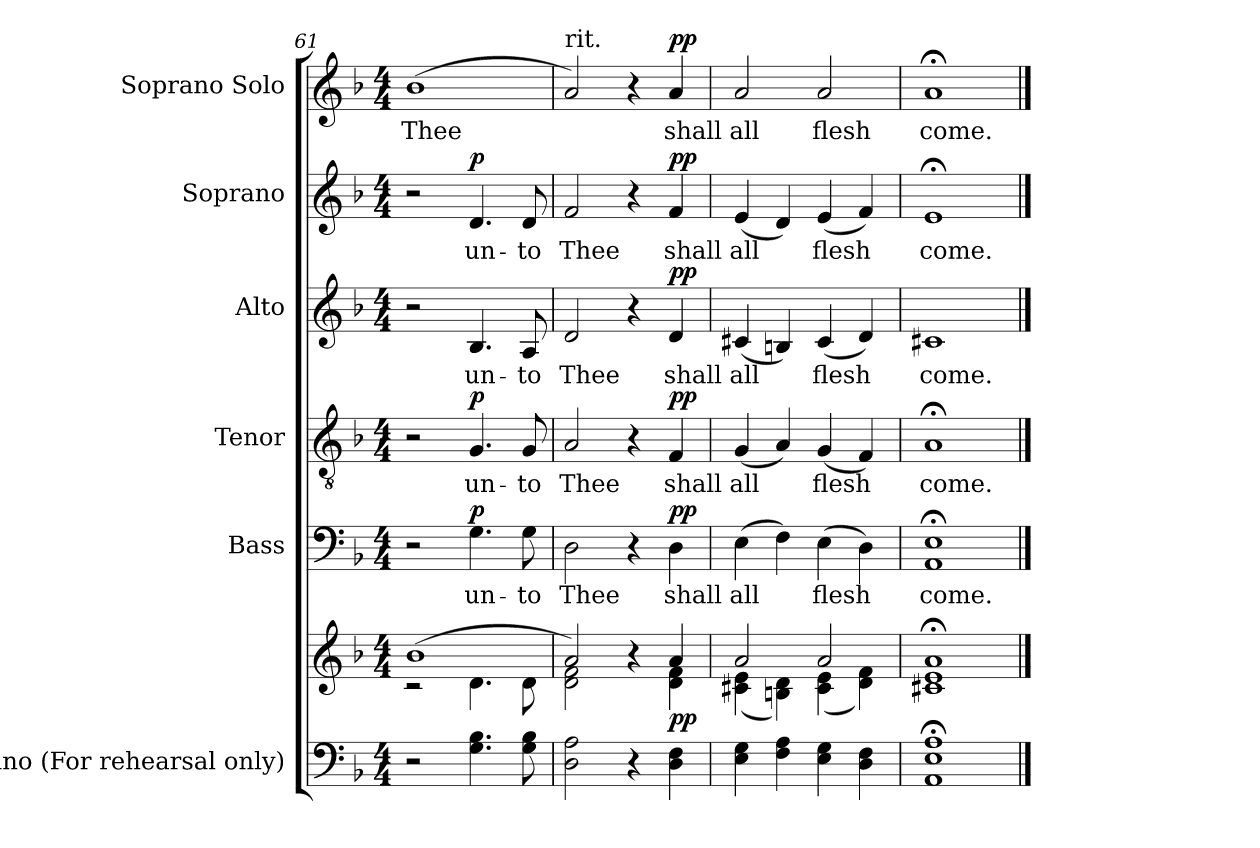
**kern	**kern	**dynam	**kern	**text	**dynam	**kern	**text	**dynam	**kern	**text	**dynam	**kern	**text	**dynam	**kern	**text	**dynam
*part6	*part6	*part6	*part5	*part5	*part5	*part4	*part4	*part4	*part3	*part3	*part3	*part2	*part2	*part2	*part1	*part1	*part1
*staff7	*staff6	*staff6/7	*staff5	*staff5	*staff5	*staff4	*staff4	*staff4	*staff3	*staff3	*staff3	*staff2	*staff2	*staff2	*staff1	*staff1	*staff1
*I"Piano (For rehearsal only)	*	*	*I"Bass	*	*	*I"Tenor	*	*	*I"Alto	*	*	*I"Soprano	*	*	*I"Soprano Solo	*	*
*I'Pno.	*	*	*I'B.	*	*	*I'T.	*	*	*I'A.	*	*	*I'S.	*	*	*I'S. Solo	*	*
*clefF4	*clefG2	*	*clefF4	*	*	*clefGv2	*	*	*clefG2	*	*	*clefG2	*	*	*clefG2	*	*
*	*	*	*	*	*	*ITrd7c12	*	*	*	*	*	*	*	*	*	*	*
*k[b-]	*k[b-]	*	*k[b-]	*	*	*k[b-]	*	*	*k[b-]	*	*	*k[b-]	*	*	*k[b-]	*	*
*F:	*F:	*	*F:	*	*	*F:	*	*	*F:	*	*	*F:	*	*	*F:	*	*
*M4/4	*M4/4	*	*M4/4	*	*	*M4/4	*	*	*M4/4	*	*	*M4/4	*	*	*M4/4	*	*
=61	=61	=61	=61	=61	=61	=61	=61	=61	=61	=61	=61	=61	=61	=61	=61	=61	=61
*	*^	*	*	*	*	*	*	*	*	*	*	*	*	*	*	*	*
!	!	!	!	!	!	!	!	!	!	!	!	!	!	!	!	!	!LO:LY:b:color=#000000	!
2r	(1b-i	2r	.	2r	.	.	2r	.	.	2r	.	.	2r	.	.	(1b-i	Thee	.
!	!	!	!	!	!LO:LY:b:color=#000000	!	!	!	!	!	!	!	!	!	!	!	!	!
!	!	!	!	!	!	!	!	!LO:LY:b:color=#000000	!	!	!	!	!	!	!	!	!	!
!	!	!	!	!	!	!	!	!	!	!	!LO:LY:b:color=#000000	!	!	!	!	!	!	!
!	!	!	!	!	!	!	!	!	!	!	!	!	!	!LO:LY:b:color=#000000	!	!	!	!
4.Gi\ 4.B-i	.	4.di\	.	4.Gi\	un-	p	4.GGi/	un-	p	4.B-i/	un-	.	4.di/	un-	p	.	.	.
!	!	!	!	!	!LO:LY:b:color=#000000	!	!	!	!	!	!	!	!	!	!	!	!	!
!	!	!	!	!	!	!	!	!LO:LY:b:color=#000000	!	!	!	!	!	!	!	!	!	!
!	!	!	!	!	!	!	!	!	!	!	!LO:LY:b:color=#000000	!	!	!	!	!	!	!
!	!	!	!	!	!	!	!	!	!	!	!	!	!	!LO:LY:b:color=#000000	!	!	!	!
8Gi\ 8B-i	.	8di\	.	8Gi\	-to	.	8GGi/	-to	.	8Ai/	-to	.	8di/	-to	.	.	.	.
=62	=62	=62	=62	=62	=62	=62	=62	=62	=62	=62	=62	=62	=62	=62	=62	=62	=62	=62
!	!	!	!	!	!LO:LY:b:color=#000000	!	!	!	!	!	!	!	!	!	!	!	!	!
!	!	!	!	!	!	!	!	!LO:LY:b:color=#000000	!	!	!	!	!	!	!	!	!	!
!	!	!	!	!	!	!	!	!	!	!	!LO:LY:b:color=#000000	!	!	!	!	!	!	!
!	!	!	!	!	!	!	!	!	!	!	!	!	!	!	!	!LO:TX:t=rit.	!	!
!	!	!	!	!	!	!	!	!	!	!	!	!	!	!LO:LY:b:color=#000000	!	!	!	!
2Di\ 2Ai	2ai/)	2di\ 2fi	.	2Di\	Thee	.	2AAi/	Thee	.	2di/	Thee	.	2fi/	Thee	.	2ai/)	.	.
4r	4r	4ryy	.	4r	.	.	4r	.	.	4r	.	.	4r	.	.	4r	.	.
!	!	!	!	!	!LO:LY:b:color=#000000	!	!	!	!	!	!	!	!	!	!	!	!	!
!	!	!	!	!	!	!	!	!LO:LY:b:color=#000000	!	!	!	!	!	!	!	!	!	!
!	!	!	!	!	!	!	!	!	!	!	!LO:LY:b:color=#000000	!	!	!	!	!	!	!
!	!	!	!	!	!	!	!	!	!	!	!	!	!	!LO:LY:b:color=#000000	!	!	!	!
!	!	!	!	!	!	!	!	!	!	!	!	!	!	!	!	!	!LO:LY:b:color=#000000	!
4Di\ 4Fi	4ai/	4di\ 4fi	pp	4Di\	shall	pp	4FFi/	shall	pp	4di/	shall	pp	4fi/	shall	pp	4ai/	shall	pp
=63	=63	=63	=63	=63	=63	=63	=63	=63	=63	=63	=63	=63	=63	=63	=63	=63	=63	=63
!	!	!	!	!	!LO:LY:b:color=#000000	!	!	!	!	!	!	!	!	!	!	!	!	!
!	!	!	!	!	!	!	!	!LO:LY:b:color=#000000	!	!	!	!	!	!	!	!	!	!
!	!	!	!	!	!	!	!	!	!	!	!LO:LY:b:color=#000000	!	!	!	!	!	!	!
!	!	!	!	!	!	!	!	!	!	!	!	!	!	!LO:LY:b:color=#000000	!	!	!	!
!	!	!	!	!	!	!	!	!	!	!	!	!	!	!	!	!	!LO:LY:b:color=#000000	!
4Ei\ 4Gi	2ai/	(4c#Xi\ 4ei	.	(4Ei\	all	.	(4GGi/	all	.	(4c#Xi/	all	.	(4ei/	all	.	2ai/	all	.
4Fi\ 4Ai	.	4Bni\ 4di)	.	4Fi\)	.	.	4AAi/)	.	.	4Bni/)	.	.	4di/)	.	.	.	.	.
!	!	!	!	!	!LO:LY:b:color=#000000	!	!	!	!	!	!	!	!	!	!	!	!	!
!	!	!	!	!	!	!	!	!LO:LY:b:color=#000000	!	!	!	!	!	!	!	!	!	!
!	!	!	!	!	!	!	!	!	!	!	!LO:LY:b:color=#000000	!	!	!	!	!	!	!
!	!	!	!	!	!	!	!	!	!	!	!	!	!	!LO:LY:b:color=#000000	!	!	!	!
!	!	!	!	!	!	!	!	!	!	!	!	!	!	!	!	!	!LO:LY:b:color=#000000	!
4Ei\ 4Gi	2ai/	(4c#i\ 4ei	.	(4Ei\	flesh	.	(4GGi/	flesh	.	(4c#i/	flesh	.	(4ei/	flesh	.	2ai/	flesh	.
4Di\ 4Fi	.	4di\ 4fi)	.	4Di\)	.	.	4FFi/)	.	.	4di/)	.	.	4fi/)	.	.	.	.	.
*	*v	*v	*	*	*	*	*	*	*	*	*	*	*	*	*	*	*	*
=64	=64	=64	=64	=64	=64	=64	=64	=64	=64	=64	=64	=64	=64	=64	=64	=64	=64
*	*^	*	*	*	*	*	*	*	*	*	*	*	*	*	*	*	*
!	!	!	!	!	!LO:LY:b:color=#000000	!	!	!	!	!	!	!	!	!	!	!	!	!
*	*v	*v	*	*	*	*	*	*	*	*	*	*	*	*	*	*	*	*
*	*^	*	*	*	*	*	*	*	*	*	*	*	*	*	*	*	*
!	!	!	!	!	!	!	!	!LO:LY:b:color=#000000	!	!	!	!	!	!	!	!	!	!
*	*v	*v	*	*	*	*	*	*	*	*	*	*	*	*	*	*	*	*
*	*^	*	*	*	*	*	*	*	*	*	*	*	*	*	*	*	*
!	!	!	!	!	!	!	!	!	!	!	!LO:LY:b:color=#000000	!	!	!	!	!	!	!
*	*v	*v	*	*	*	*	*	*	*	*	*	*	*	*	*	*	*	*
*	*^	*	*	*	*	*	*	*	*	*	*	*	*	*	*	*	*
!	!	!	!	!	!	!	!	!	!	!	!	!	!	!LO:LY:b:color=#000000	!	!	!	!
*	*v	*v	*	*	*	*	*	*	*	*	*	*	*	*	*	*	*	*
*	*^	*	*	*	*	*	*	*	*	*	*	*	*	*	*	*	*
!	!	!	!	!	!	!	!	!	!	!	!	!	!	!	!	!	!LO:LY:b:color=#000000	!
*	*v	*v	*	*	*	*	*	*	*	*	*	*	*	*	*	*	*	*
1AAi; 1Ei; 1Ai;	1c#Xi; 1ei; 1ai;	.	1AAi; 1Ei;	come.	.	1AA;i	come.	.	1c#Xi	come.	.	1e;i	come.	.	1a;i	come.	.
==	==	==	==	==	==	==	==	==	==	==	==	==	==	==	==	==	==
*-	*-	*-	*-	*-	*-	*-	*-	*-	*-	*-	*-	*-	*-	*-	*-	*-	*-
